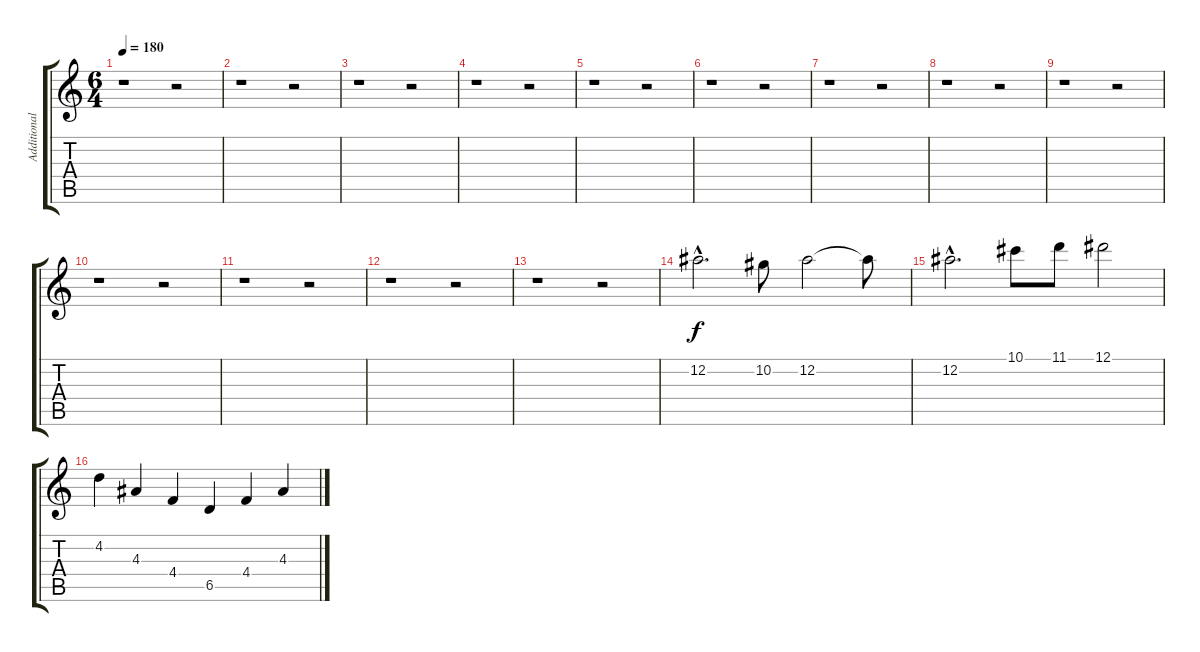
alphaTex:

\track ("Additional Guitars" "Additional") {instrument distortionguitar}
\staff {score tabs}
\tuning (Eb4 Bb3 Gb3 Db3 Ab2 Eb2) {hide}
\ts (6 4)
\tempo 180
\clef g2
\ks c
r.1{dy f} r.2 |
r.1 r.2 |
r.1 r.2 |
r.1 r.2 |
r.1 r.2 |
r.1 r.2 |
r.1 r.2 |
r.1 r.2 |
r.1 r.2 |
r.1 r.2 |
r.1 r.2 |
r.1 r.2 |
r.1 r.2 |
12.2{hac}.2{d} 10.2.8 12.2.2 12.2{t}.8 |
12.2{hac}.2{d} 10.1.8 11.1.8 12.1.2 |
4.2.4 4.3.4 4.4.4 6.5.4 4.4.4 4.3.4
